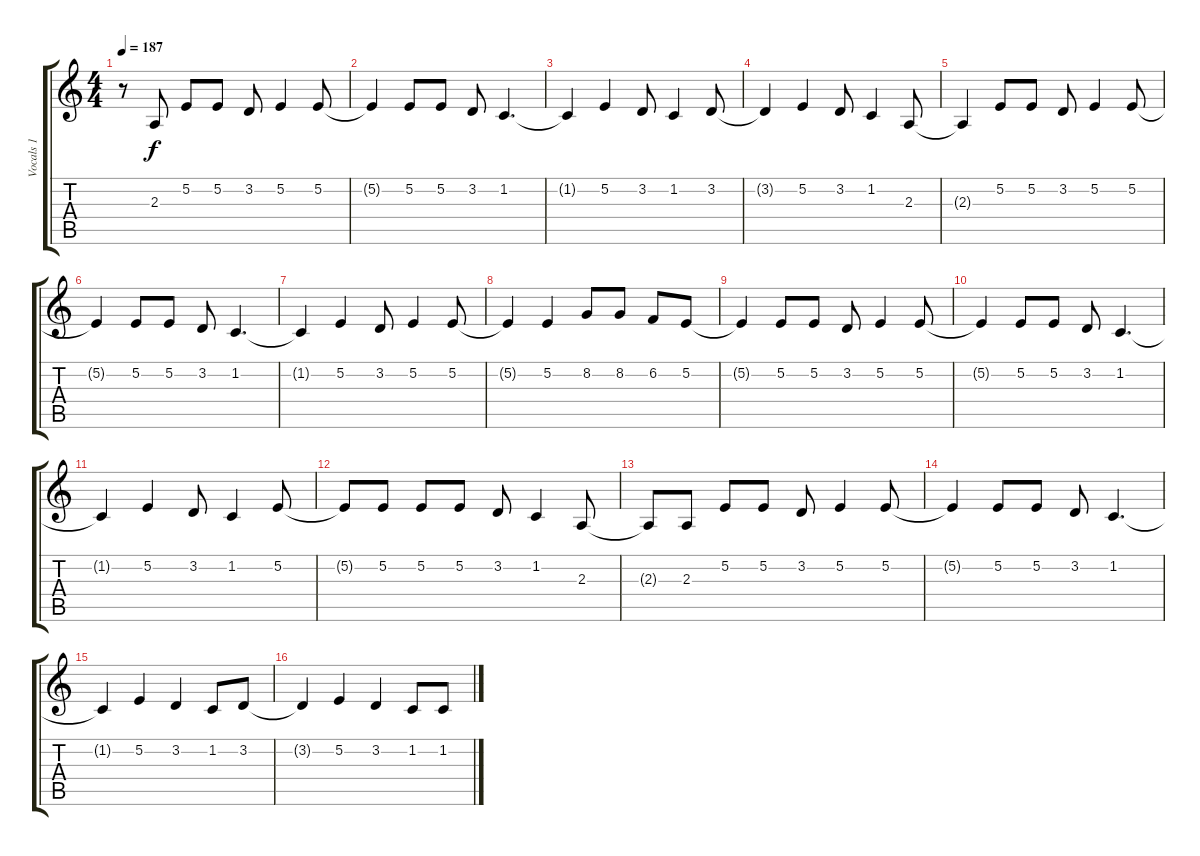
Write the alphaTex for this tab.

\track ("Vocals 1" "Vocals 1") {instrument electricgrandpiano}
\staff {score tabs}
\tuning (E4 B3 G3 D3 A2 E2) {hide}
\ts (4 4)
\tempo 187
\clef g2
\ks c
r.8{dy f} 2.3.8 5.2.8 5.2.8 3.2.8 5.2.4 5.2.8 |
5.2{t}.4 5.2.8 5.2.8 3.2.8 1.2.4{d} |
1.2{t}.4 5.2.4 3.2.8 1.2.4 3.2.8 |
3.2{t}.4 5.2.4 3.2.8 1.2.4 2.3.8 |
2.3{t}.4 5.2.8 5.2.8 3.2.8 5.2.4 5.2.8 |
5.2{t}.4 5.2.8 5.2.8 3.2.8 1.2.4{d} |
1.2{t}.4 5.2.4 3.2.8 5.2.4 5.2.8 |
5.2{t}.4 5.2.4 8.2.8 8.2.8 6.2.8 5.2.8 |
5.2{t}.4 5.2.8 5.2.8 3.2.8 5.2.4 5.2.8 |
5.2{t}.4 5.2.8 5.2.8 3.2.8 1.2.4{d} |
1.2{t}.4 5.2.4 3.2.8 1.2.4 5.2.8 |
5.2{t}.8 5.2.8 5.2.8 5.2.8 3.2.8 1.2.4 2.3.8 |
2.3{t}.8 2.3.8 5.2.8 5.2.8 3.2.8 5.2.4 5.2.8 |
5.2{t}.4 5.2.8 5.2.8 3.2.8 1.2.4{d} |
1.2{t}.4 5.2.4 3.2.4 1.2.8 3.2.8 |
3.2{t}.4 5.2.4 3.2.4 1.2.8 1.2.8
